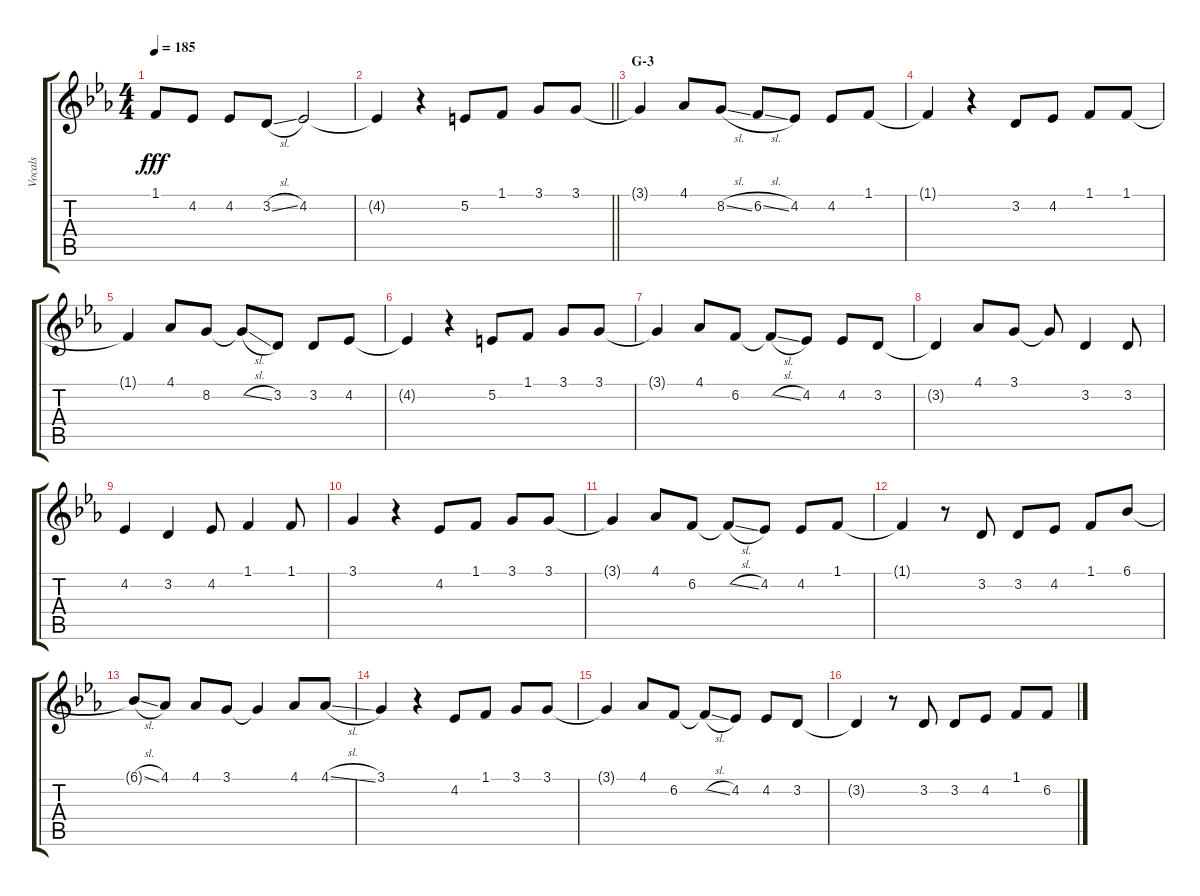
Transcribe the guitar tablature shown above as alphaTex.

\track ("Vocals" "Vocals") {instrument voiceoohs}
\staff {score tabs}
\tuning (E4 B3 G3 D3 A2 E2) {hide}
\ts (4 4)
\tempo 185
\clef g2
\ks eb
1.1.8{dy fff} 4.2.8 4.2.8 3.2{sl}.8 4.2.2 |
\barLineRight lightlight
4.2{t}.4 r.4 5.2.8 1.1.8 3.1.8 3.1.8 |
\section ("" "G-3")
3.1{t}.4 4.1.8 8.2{sl}.8 6.2{sl}.8 4.2.8 4.2.8 1.1.8 |
1.1{t}.4 r.4 3.2.8 4.2.8 1.1.8 1.1.8 |
1.1{t}.4 4.1.8 8.2.8 8.2{sl t}.8 3.2.8 3.2.8 4.2.8 |
4.2{t}.4 r.4 5.2.8 1.1.8 3.1.8 3.1.8 |
3.1{t}.4 4.1.8 6.2.8 6.2{sl t}.8 4.2.8 4.2.8 3.2.8 |
3.2{t}.4 4.1.8 3.1.8 3.1{t}.8 3.2.4 3.2.8 |
4.2.4 3.2.4 4.2.8 1.1.4 1.1.8 |
3.1.4 r.4 4.2.8 1.1.8 3.1.8 3.1.8 |
3.1{t}.4 4.1.8 6.2.8 6.2{sl t}.8 4.2.8 4.2.8 1.1.8 |
1.1{t}.4 r.8 3.2.8 3.2.8 4.2.8 1.1.8 6.1.8 |
6.1{sl t}.8 4.1.8 4.1.8 3.1.8 3.1{t}.4 4.1.8 4.1{sl}.8 |
3.1.4 r.4 4.2.8 1.1.8 3.1.8 3.1.8 |
3.1{t}.4 4.1.8 6.2.8 6.2{sl t}.8 4.2.8 4.2.8 3.2.8 |
3.2{t}.4 r.8 3.2.8 3.2.8 4.2.8 1.1.8 6.2.8
